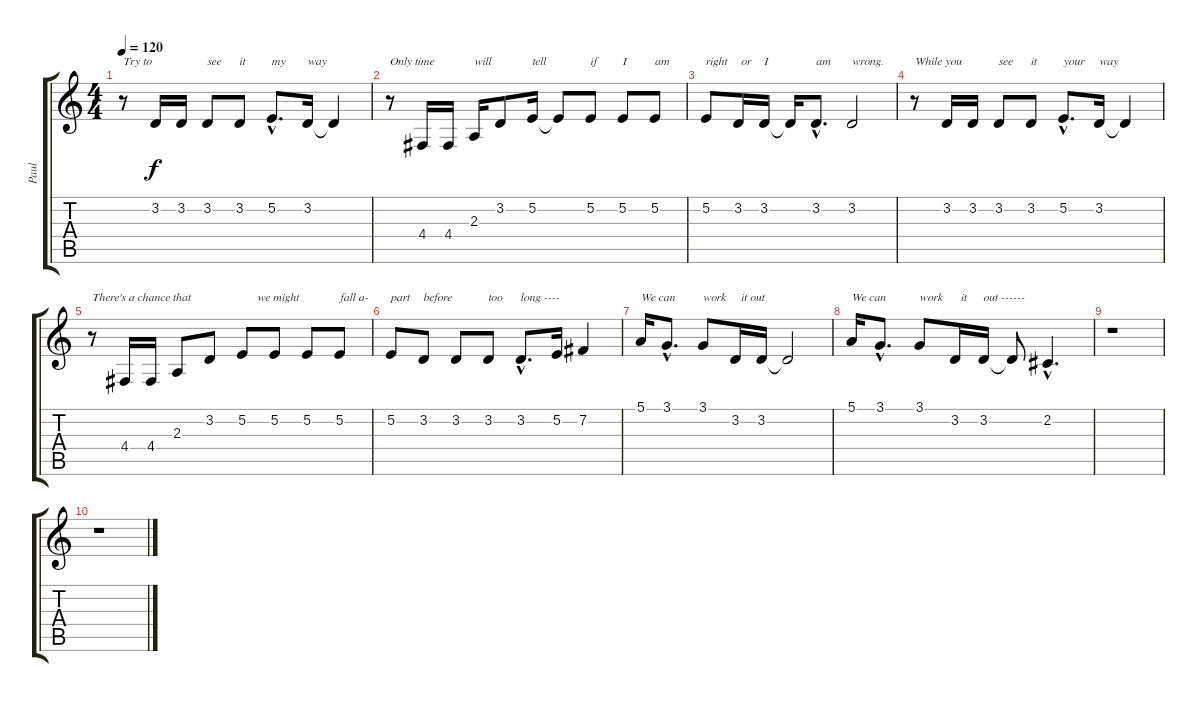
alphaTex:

\track ("Paul" "Paul") {instrument brightacousticpiano}
\staff {score tabs}
\tuning (E4 B3 G3 D3 A2 E2) {hide}
\ts (4 4)
\tempo 120
\clef g2
\ks c
r.8{txt "Try to" dy f} 3.2.16{txt " "} 3.2.16{txt " "} 3.2.8{txt "see"} 3.2.8{txt "it"} 5.2{hac}.8{d txt "my"} 3.2.16{txt "way"} 3.2{t}.4 |
r.8{txt "Only time"} 4.4.16{txt " "} 4.4.16 2.3.16{txt "will"} 3.2.8{txt " "} 5.2.16{txt "tell"} 5.2{t}.8 5.2.8{txt "if"} 5.2.8{txt "I"} 5.2.8{txt "am"} |
5.2.8{txt "right"} 3.2.16{txt " or"} 3.2.16{txt "I"} 3.2{t}.16 3.2{hac}.8{d txt "am"} 3.2.2{txt "wrong."} |
r.8{txt "While you"} 3.2.16{txt " "} 3.2.16 3.2.8{txt "see"} 3.2.8{txt "it"} 5.2{hac}.8{d txt "your"} 3.2.16{txt "way"} 3.2{t}.4 |
r.8{txt "There's a chance that"} 4.4.16{txt " "} 4.4.16 2.3.8{txt " "} 3.2.8{txt " "} 5.2.8{txt "     we might"} 5.2.8{txt " "} 5.2.8{txt " "} 5.2.8{txt "fall a-"} |
5.2.8{txt "part"} 3.2.8{txt "before"} 3.2.8{txt " "} 3.2.8{txt "too"} 3.2{hac}.8{d txt "long ----"} 5.2.16 7.2.4 |
5.1.16{txt "We can"} 3.1{hac}.8{d} 3.1.8{txt "work"} 3.2.16{txt "  it out"} 3.2.16 3.2{t}.2 |
5.1.16{txt "We can"} 3.1{hac}.8{d} 3.1.8{txt "work"} 3.2.16{txt "  it"} 3.2.16{txt "out ------"} 3.2{t}.8 2.2{hac}.4{d} |
r.1 |
r.1
